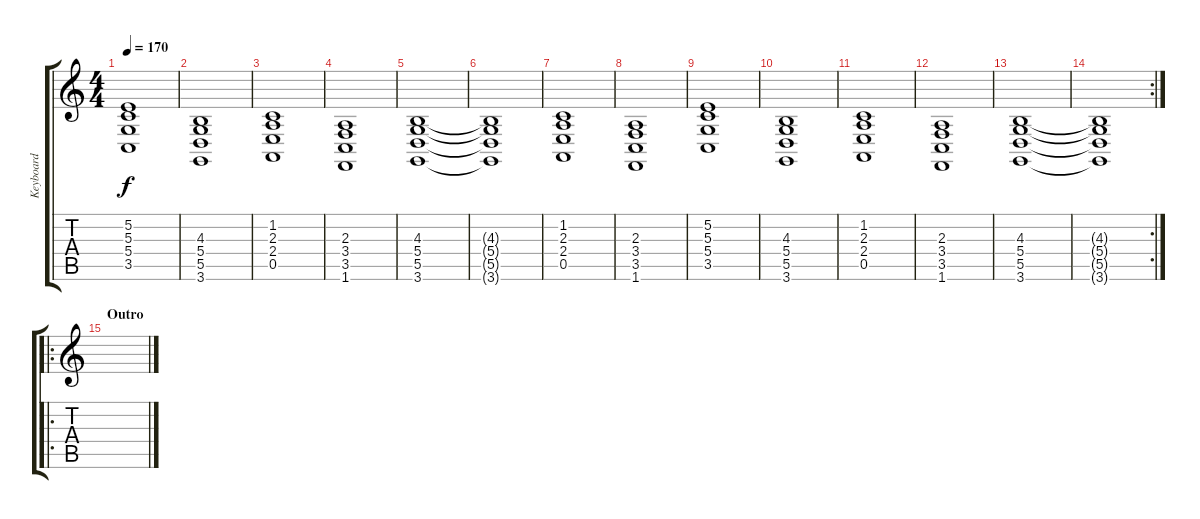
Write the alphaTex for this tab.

\track ("Keyboard" "Keyboard") {instrument choiraahs}
\staff {score tabs}
\tuning (E4 B3 G3 D3 A2 E2) {hide}
\ts (4 4)
\tempo 170
\clef g2
\ks c
(5.2 5.3 5.4 3.5).1{dy f} |
(4.3 5.4 5.5 3.6).1 |
(1.2 2.3 2.4 0.5).1 |
(2.3 3.4 3.5 1.6).1 |
(4.3 5.4 5.5 3.6).1 |
(4.3{t} 5.4{t} 5.5{t} 3.6{t}).1 |
(1.2 2.3 2.4 0.5).1 |
(2.3 3.4 3.5 1.6).1 |
(5.2 5.3 5.4 3.5).1 |
(4.3 5.4 5.5 3.6).1 |
(1.2 2.3 2.4 0.5).1 |
(2.3 3.4 3.5 1.6).1 |
(4.3 5.4 5.5 3.6).1 |
\rc 2
(4.3{t} 5.4{t} 5.5{t} 3.6{t}).1 |
\ro
\section ("" "Outro")
